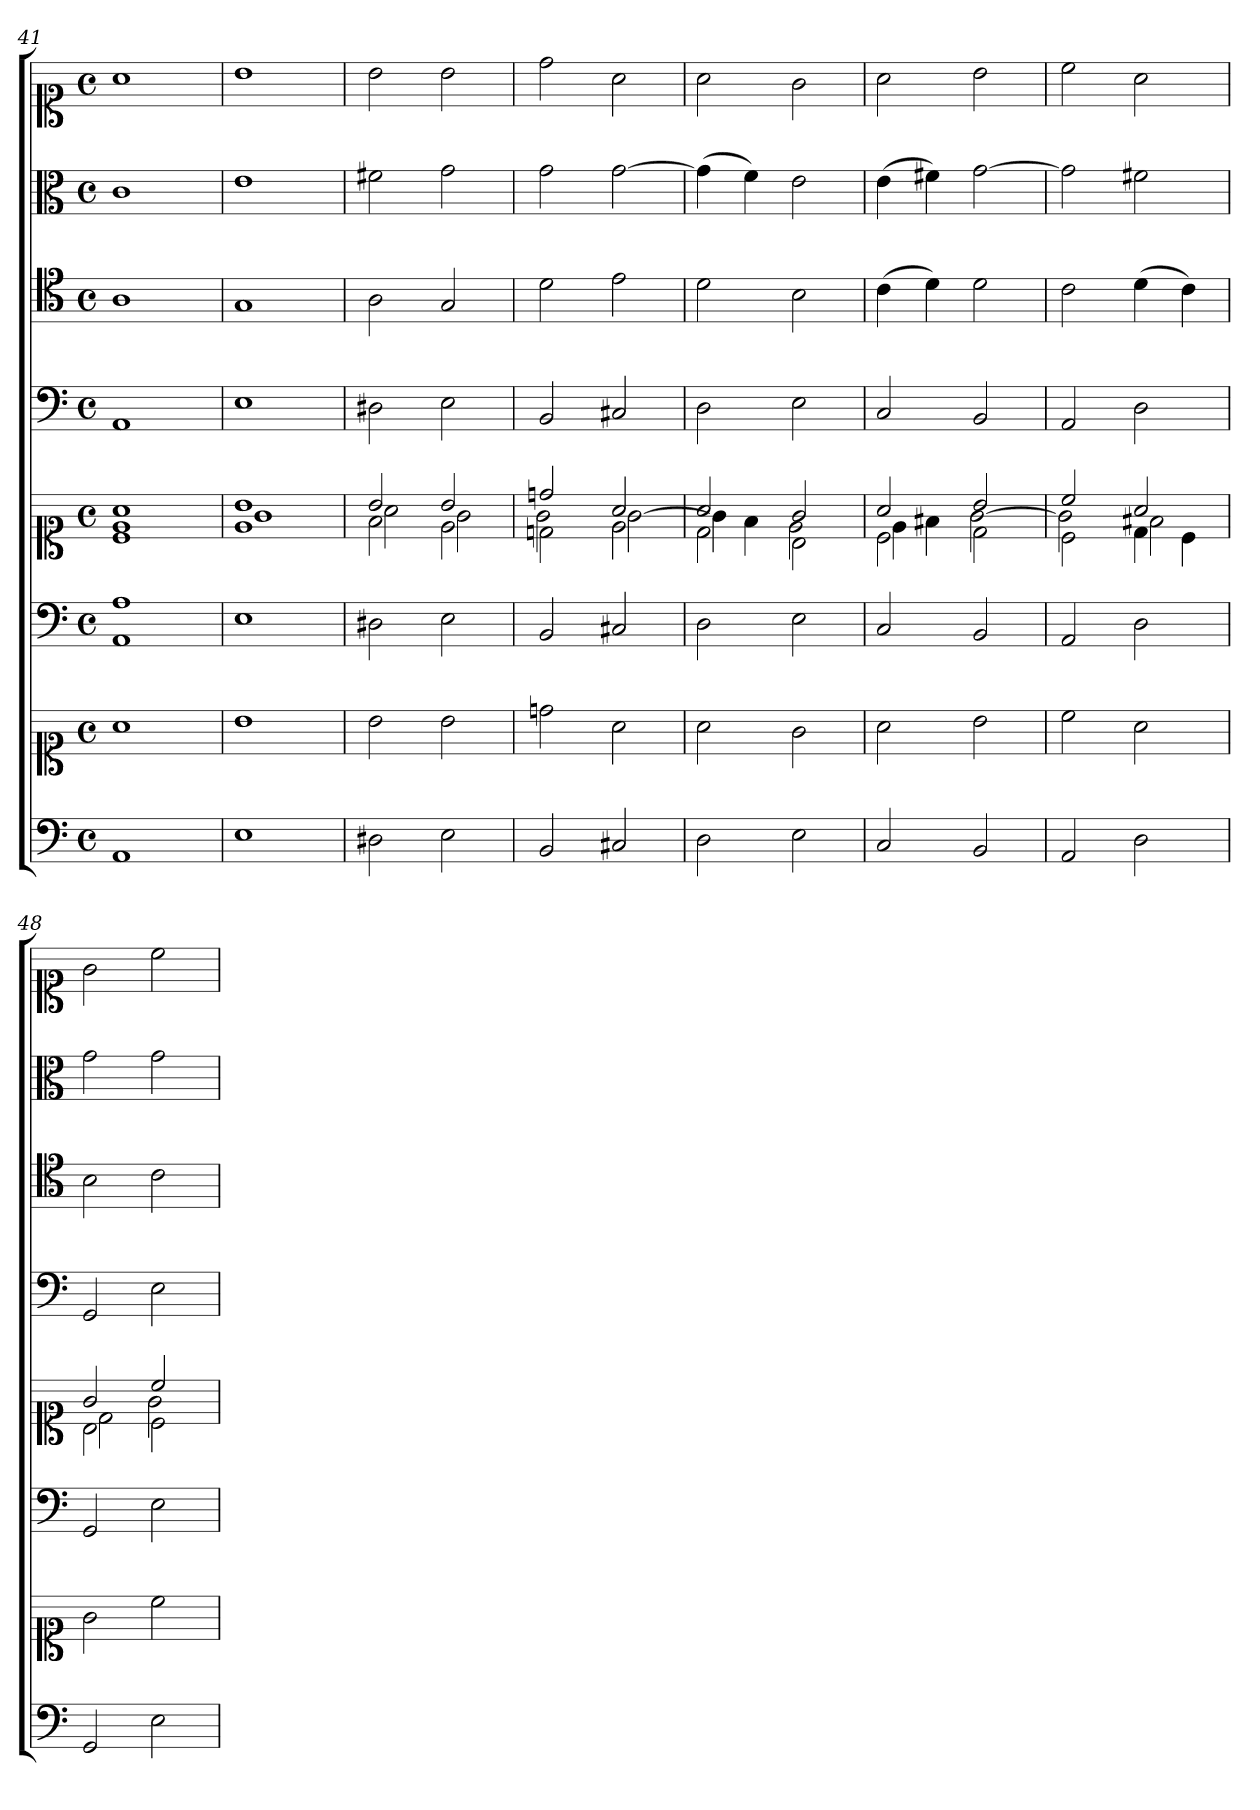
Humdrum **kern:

**kern	**kern	**kern	**kern	**kern	**kern	**kern	**kern
*part6	*part6	*part5	*part5	*part4	*part3	*part2	*part1
*staff8	*staff7	*staff6	*staff5	*staff4	*staff3	*staff2	*staff1
*clefF4	*clefC1	*clefF4	*clefC1	*clefF4	*clefC4	*clefC3	*clefC1
*k[]	*k[]	*k[]	*k[]	*k[]	*k[]	*k[]	*k[]
*M4/4	*M4/4	*M4/4	*M4/4	*M4/4	*M4/4	*M4/4	*M4/4
*met(c)	*met(c)	*met(c)	*met(c)	*met(c)	*met(c)	*met(c)	*met(c)
=41	=41	=41	=41	=41	=41	=41	=41
*	*	*^	*^	*	*	*	*
*	*	*	*	*	*^	*	*	*	*
1AA	1a	1AA	1A	1a	1e	1c\	1AA	1A	1c	1a
*	*	*v	*v	*	*	*	*	*	*	*
=42	=42	=42	=42	=42	=42	=42	=42	=42	=42
1E	1b	1E	1b	1e	1g\	1E	1G	1e	1b
=43	=43	=43	=43	=43	=43	=43	=43	=43	=43
2D#X	2b	2D#X	2b	2f	2a\	2D#X	2A	2f#X	2b
2E	2b	2E	2b	2e	2g\	2E	2G	2g	2b
=44	=44	=44	=44	=44	=44	=44	=44	=44	=44
2BB	2ddn	2BB	2ddn	2dn	2g\	2BB	2d	2g	2dd
2C#X	2a	2C#X	2a	2e	[2g\	2C#X	2e	[2g	2a
=45	=45	=45	=45	=45	=45	=45	=45	=45	=45
2D	2a	2D	2a	2d	4g\]	2D	2d	(4g]	2a
.	.	.	.	.	4f\	.	.	4f)	.
2E	2g	2E	2g	2B	2e\	2E	2B	2e	2g
=46	=46	=46	=46	=46	=46	=46	=46	=46	=46
2C	2a	2C	2a	2c	4e\	2C	(4c	(4e	2a
.	.	.	.	.	4f#X\	.	4d)	4f#X)	.
2BB	2b	2BB	2b	2d	[2g\	2BB	2d	[2g	2b
=47	=47	=47	=47	=47	=47	=47	=47	=47	=47
2AA	2cc	2AA	2cc	2c	2g\]	2AA	2c	2g]	2cc
2D	2a	2D	2a	4d	2f#X\	2D	(4d	2f#X	2a
.	.	.	.	4c	.	.	4c)	.	.
=48	=48	=48	=48	=48	=48	=48	=48	=48	=48
2GG	2g	2GG	2g	2B	2d\	2GG	2B	2g	2g
2E	2cc	2E	2cc	2c	2g\	2E	2c	2g	2cc
*	*	*	*v	*v	*v	*	*	*	*
=	=	=	=	=	=	=	=
*-	*-	*-	*-	*-	*-	*-	*-
